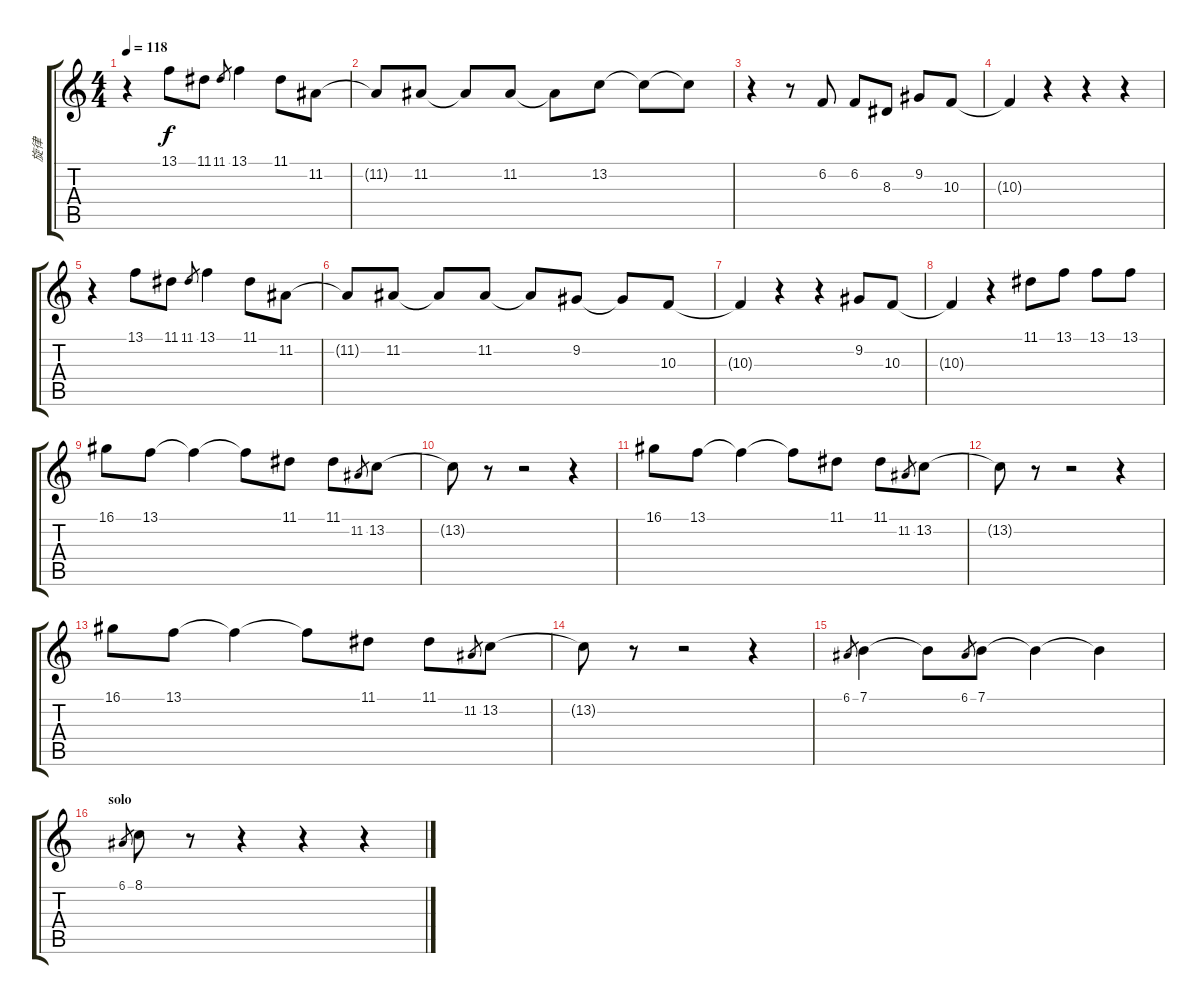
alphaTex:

\track ("旋律" "旋律") {instrument sitar}
\staff {score tabs}
\tuning (E4 B3 G3 D3 A2 E2) {hide}
\ts (4 4)
\tempo 118
\clef g2
\ks c
r.4{dy f} 13.1.8 11.1.8 11.1.8{gr} 13.1.4 11.1.8 11.2.8 |
11.2{t}.8 11.2.8 11.2{t}.8 11.2.8 11.2{t}.8 13.2.8 13.2{t}.8 13.2{t}.8 |
r.4 r.8 6.2.8 6.2.8 8.3.8 9.2.8 10.3.8 |
10.3{t}.4 r.4 r.4 r.4 |
r.4 13.1.8 11.1.8 11.1.8{gr} 13.1.4 11.1.8 11.2.8 |
11.2{t}.8 11.2.8 11.2{t}.8 11.2.8 11.2{t}.8 9.2.8 9.2{t}.8 10.3.8 |
10.3{t}.4 r.4 r.4 9.2.8 10.3.8 |
10.3{t}.4 r.4 11.1.8 13.1.8 13.1.8 13.1.8 |
16.1.8 13.1.8 13.1{t}.4 13.1{t}.8 11.1.8 11.1.8 11.2.8{gr} 13.2.8 |
13.2{t}.8 r.8 r.2 r.4 |
16.1.8 13.1.8 13.1{t}.4 13.1{t}.8 11.1.8 11.1.8 11.2.8{gr} 13.2.8 |
13.2{t}.8 r.8 r.2 r.4 |
16.1.8 13.1.8 13.1{t}.4 13.1{t}.8 11.1.8 11.1.8 11.2.8{gr} 13.2.8 |
13.2{t}.8 r.8 r.2 r.4 |
6.1.8{gr} 7.1.4 7.1{t}.8 6.1.8{gr} 7.1.8 7.1{t}.4 7.1{t}.4 |
\section ("" "solo")
6.1.8{gr} 8.1.8 r.8 r.4 r.4 r.4
